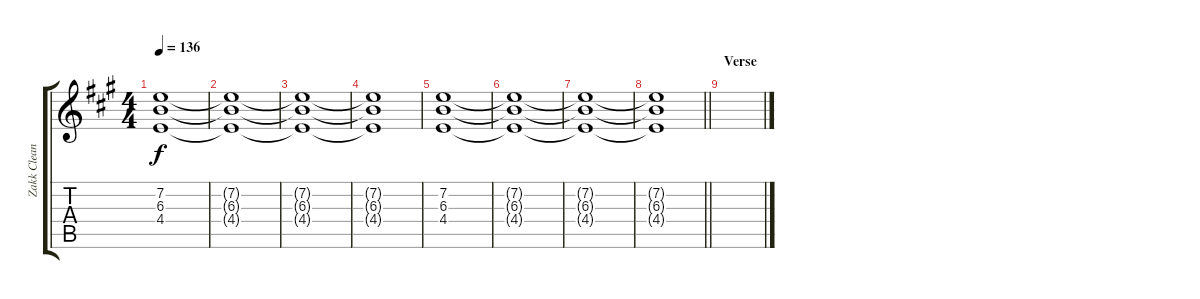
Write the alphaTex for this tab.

\track ("Zakk Clean" "Zakk Clean") {instrument electricguitarclean}
\staff {score tabs}
\tuning (D4 A3 F3 C3 G2 D2) {hide}
\ts (4 4)
\tempo 136
\clef g2
\ks a
(7.2 6.3 4.4).1{dy f} |
(7.2{t} 6.3{t} 4.4{t}).1 |
(7.2{t} 6.3{t} 4.4{t}).1 |
(7.2{t} 6.3{t} 4.4{t}).1 |
(7.2 6.3 4.4).1 |
(7.2{t} 6.3{t} 4.4{t}).1 |
(7.2{t} 6.3{t} 4.4{t}).1 |
\barLineRight lightlight
(7.2{t} 6.3{t} 4.4{t}).1 |
\section ("" "Verse")
